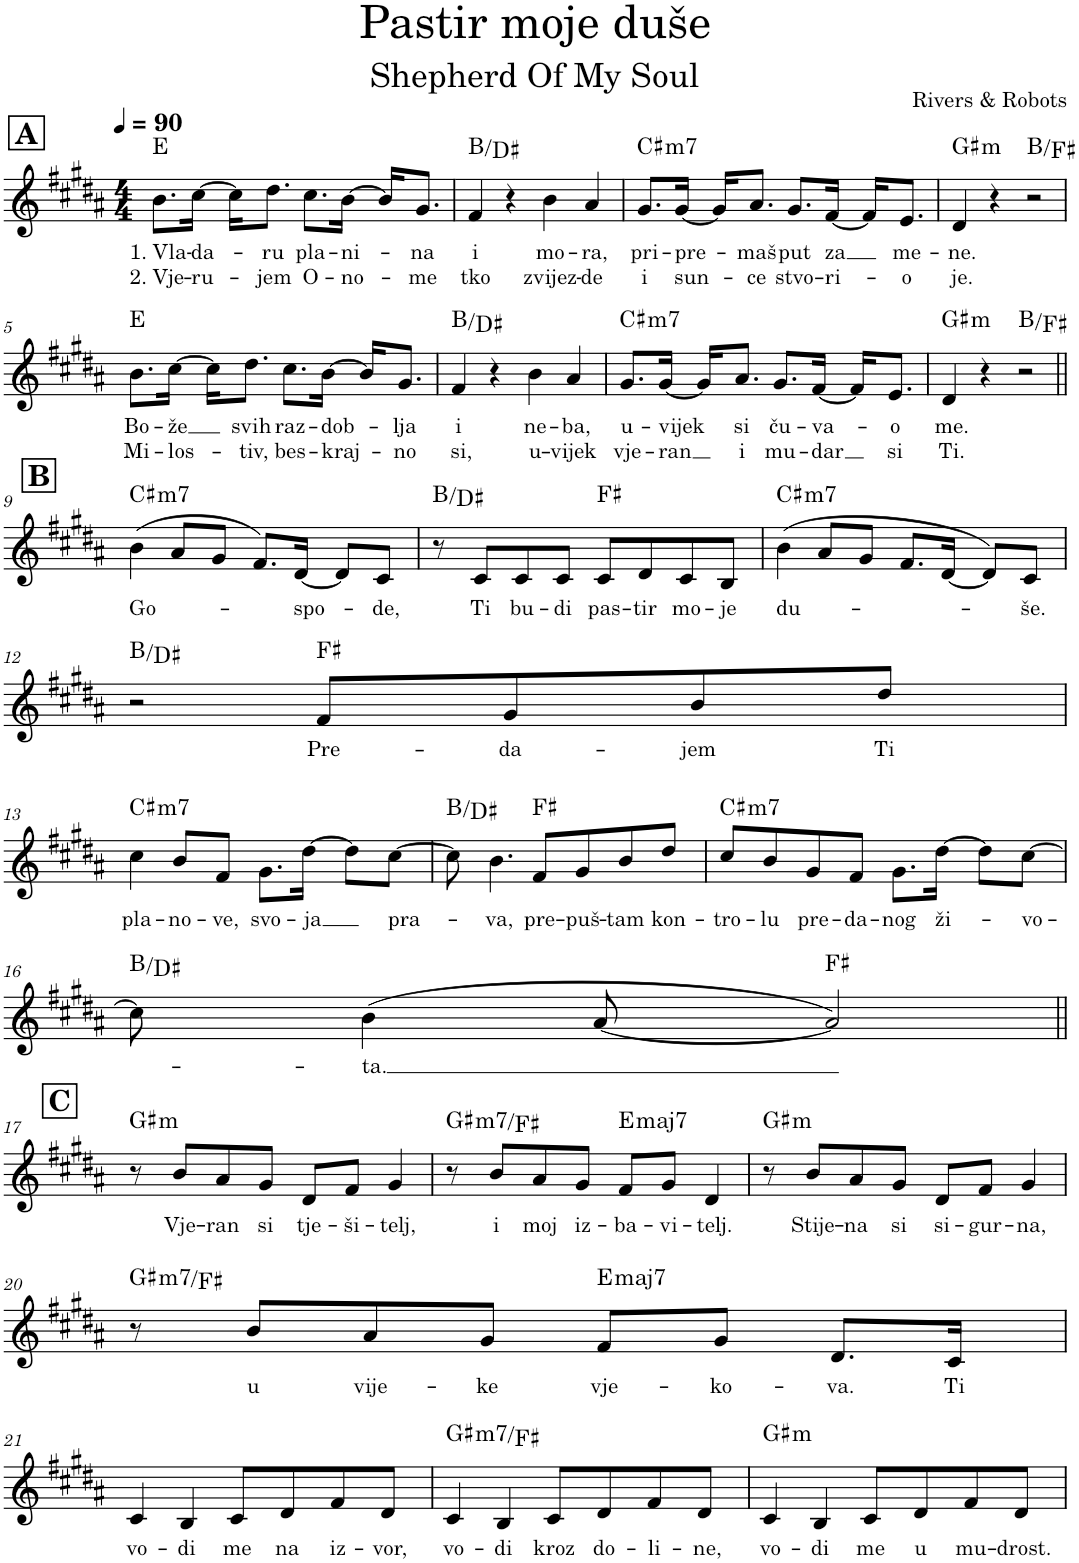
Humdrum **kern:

**kern	**text	**text	**harte
*part1	*part1	*part1	*part1
*staff1	*staff1	*staff1	*
*I"Piano, melodija	*	*	*
*I'Pno.	*	*	*
*clefG2	*	*	*
*k[f#c#g#d#a#]	*	*	*
*M4/4	*	*	*
*MM90	*	*	*
!!LO:REH:place=s1:a:B:cj:fs=14:t=A
=1	=1	=1	=1
!	!LO:LY:b	!LO:LY:b	!
8.b\L	1. Vla-	2. Vje-	E:maj
!	!LO:LY:b	!LO:LY:b	!
[16cc#\Jk	-da-	-ru-	.
16cc#\KL]	.	.	.
!	!LO:LY:b	!LO:LY:b	!
8.dd#\J	-ru	-jem	.
!	!LO:LY:b	!LO:LY:b	!
8.cc#\L	pla-	O-	.
!	!LO:LY:b	!LO:LY:b	!
[16b\Jk	-ni-	-no-	.
16b/KL]	.	.	.
!	!LO:LY:b	!LO:LY:b	!
8.g#/J	-na	-me	.
=2	=2	=2	=2
!	!LO:LY:b	!LO:LY:b	!
4f#/	i	tko	B:maj/3
4r	.	.	.
!	!LO:LY:b	!LO:LY:b	!
4b\	mo-	zvijez-	.
!	!LO:LY:b	!LO:LY:b	!
4a#/	-ra,	-de	.
=3	=3	=3	=3
!	!LO:LY:b	!LO:LY:b	!LO:H:kt=m7
8.g#/L	pri-	i	C#:min7
!	!LO:LY:b	!LO:LY:b	!
[16g#/Jk	-pre-	sun-	.
16g#/KL]	.	.	.
!	!LO:LY:b	!LO:LY:b	!
8.a#/J	-maš	-ce	.
!	!LO:LY:b	!LO:LY:b	!
8.g#/L	put	stvo-	.
!	!LO:LY:b	!LO:LY:b	!
[16f#/Jk	za	-ri-	.
16f#/KL]	.	.	.
!	!LO:LY:b	!LO:LY:b	!
8.e/J	me-	-o	.
=4	=4	=4	=4
!	!LO:LY:b	!LO:LY:b	!LO:H:kt=m
4d#/	-ne.	je.	G#:min
4r	.	.	.
2r	.	.	B:maj/5
!!LO:LB:g=z
=5	=5	=5	=5
!	!LO:LY:b	!LO:LY:b	!
8.b\L	Bo-	Mi-	E:maj
!	!LO:LY:b	!LO:LY:b	!
[16cc#\Jk	-že	-los-	.
16cc#\KL]	.	.	.
!	!LO:LY:b	!LO:LY:b	!
8.dd#\J	svih	-tiv,	.
!	!LO:LY:b	!LO:LY:b	!
8.cc#\L	raz-	bes-	.
!	!LO:LY:b	!LO:LY:b	!
[16b\Jk	-dob-	-kraj-	.
16b/KL]	.	.	.
!	!LO:LY:b	!LO:LY:b	!
8.g#/J	-lja	-no	.
=6	=6	=6	=6
!	!LO:LY:b	!LO:LY:b	!
4f#/	i	si,	B:maj/3
4r	.	.	.
!	!LO:LY:b	!LO:LY:b	!
4b\	ne-	u-	.
!	!LO:LY:b	!LO:LY:b	!
4a#/	-ba,	-vijek	.
=7	=7	=7	=7
!	!LO:LY:b	!LO:LY:b	!LO:H:kt=m7
8.g#/L	u-	vje-	C#:min7
!	!LO:LY:b	!LO:LY:b	!
[16g#/Jk	-vijek	-ran	.
16g#/KL]	.	.	.
!	!LO:LY:b	!LO:LY:b	!
8.a#/J	si	i	.
!	!LO:LY:b	!LO:LY:b	!
8.g#/L	ču-	mu-	.
!	!LO:LY:b	!LO:LY:b	!
[16f#/Jk	-va-	-dar	.
16f#/KL]	.	.	.
!	!LO:LY:b	!LO:LY:b	!
8.e/J	-o	si	.
=8	=8	=8	=8
!	!LO:LY:b	!LO:LY:b	!LO:H:kt=m
4d#/	me.	Ti.	G#:min
4r	.	.	.
2r	.	.	B:maj/5
!!LO:LB:g=z
!!LO:REH:place=s1:a:B:cj:fs=14:t=B
=9||	=9||	=9||	=9||
!	!LO:LY:b	!	!LO:H:kt=m7
(4b\	Go-	.	C#:min7
8a#/L	.	.	.
8g#/J	.	.	.
8.f#/L)	.	.	.
!	!LO:LY:b	!	!
[16d#/Jk	-spo-	.	.
8d#/L]	.	.	.
!	!LO:LY:b	!	!
8c#/J	-de,	.	.
=10	=10	=10	=10
8r	.	.	B:maj/3
!	!LO:LY:b	!	!
8c#/L	Ti	.	.
!	!LO:LY:b	!	!
8c#/	bu-	.	.
!	!LO:LY:b	!	!
8c#/J	-di	.	.
!	!LO:LY:b	!	!
8c#/L	pas-	.	F#:maj
!	!LO:LY:b	!	!
8d#/	-tir	.	.
!	!LO:LY:b	!	!
8c#/	mo-	.	.
!	!LO:LY:b	!	!
8B/J	-je	.	.
=11	=11	=11	=11
!	!LO:LY:b	!	!LO:H:kt=m7
(4b\	du-	.	C#:min7
8a#/L	.	.	.
8g#/J	.	.	.
8.f#/L	.	.	.
[16d#/Jk	.	.	.
8d#/L])	.	.	.
!	!LO:LY:b	!	!
8c#/J	-še.	.	.
!!LO:LB:g=z
=12	=12	=12	=12
2r	.	.	B:maj/3
!	!LO:LY:b	!	!
8f#/L	Pre-	.	F#:maj
!	!LO:LY:b	!	!
8g#/	-da-	.	.
!	!LO:LY:b	!	!
8b/	-jem	.	.
!	!LO:LY:b	!	!
8dd#/J	Ti	.	.
!!LO:LB:g=z
=13	=13	=13	=13
!	!LO:LY:b	!	!LO:H:kt=m7
4cc#\	pla-	.	C#:min7
!	!LO:LY:b	!	!
8b/L	-no-	.	.
!	!LO:LY:b	!	!
8f#/J	-ve,	.	.
!	!LO:LY:b	!	!
8.g#\L	svo-	.	.
!	!LO:LY:b	!	!
[16dd#\Jk	-ja	.	.
8dd#\L]	.	.	.
!	!LO:LY:b	!	!
[8cc#\J	pra-	.	.
=14	=14	=14	=14
8cc#\]	.	.	B:maj/3
!	!LO:LY:b	!	!
4.b\	-va,	.	.
!	!LO:LY:b	!	!
8f#/L	pre-	.	F#:maj
!	!LO:LY:b	!	!
8g#/	-puš-	.	.
!	!LO:LY:b	!	!
8b/	-tam	.	.
!	!LO:LY:b	!	!
8dd#/J	kon-	.	.
=15	=15	=15	=15
!	!LO:LY:b	!	!LO:H:kt=m7
8cc#/L	-tro-	.	C#:min7
!	!LO:LY:b	!	!
8b/	-lu	.	.
!	!LO:LY:b	!	!
8g#/	pre-	.	.
!	!LO:LY:b	!	!
8f#/J	-da-	.	.
!	!LO:LY:b	!	!
8.g#\L	-nog	.	.
!	!LO:LY:b	!	!
[16dd#\Jk	ži-	.	.
8dd#\L]	.	.	.
!	!LO:LY:b	!	!
[8cc#\J	-vo-	.	.
!!LO:LB:g=z
=16	=16	=16	=16
8cc#\]	.	.	B:maj/3
!	!LO:LY:b	!	!
(4b\	-ta.	.	.
[8a#/	.	.	.
2a#/])	.	.	F#:maj
!!LO:LB:g=z
!!LO:REH:place=s1:a:B:cj:fs=14:t=C
=17||	=17||	=17||	=17||
!	!	!	!LO:H:kt=m
8r	.	.	G#:min
!	!LO:LY:b	!	!
8b/L	Vje-	.	.
!	!LO:LY:b	!	!
8a#/	-ran	.	.
!	!LO:LY:b	!	!
8g#/J	si	.	.
!	!LO:LY:b	!	!
8d#/L	tje-	.	.
!	!LO:LY:b	!	!
8f#/J	-ši-	.	.
!	!LO:LY:b	!	!
4g#/	-telj,	.	.
=18	=18	=18	=18
!	!	!	!LO:H:kt=m7
8r	.	.	G#:min7/b7
!	!LO:LY:b	!	!
8b/L	i	.	.
!	!LO:LY:b	!	!
8a#/	moj	.	.
!	!LO:LY:b	!	!
8g#/J	iz-	.	.
!	!LO:LY:b	!	!LO:H:kt=maj7
8f#/L	-ba-	.	E:maj7
!	!LO:LY:b	!	!
8g#/J	-vi-	.	.
!	!LO:LY:b	!	!
4d#/	-telj.	.	.
=19	=19	=19	=19
!	!	!	!LO:H:kt=m
8r	.	.	G#:min
!	!LO:LY:b	!	!
8b/L	Stije-	.	.
!	!LO:LY:b	!	!
8a#/	-na	.	.
!	!LO:LY:b	!	!
8g#/J	si	.	.
!	!LO:LY:b	!	!
8d#/L	si-	.	.
!	!LO:LY:b	!	!
8f#/J	-gur-	.	.
!	!LO:LY:b	!	!
4g#/	-na,	.	.
!!LO:LB:g=z
=20	=20	=20	=20
!	!	!	!LO:H:kt=m7
8r	.	.	G#:min7/b7
!	!LO:LY:b	!	!
8b/L	u	.	.
!	!LO:LY:b	!	!
8a#/	vije-	.	.
!	!LO:LY:b	!	!
8g#/J	-ke	.	.
!	!LO:LY:b	!	!LO:H:kt=maj7
8f#/L	vje-	.	E:maj7
!	!LO:LY:b	!	!
8g#/J	-ko-	.	.
!	!LO:LY:b	!	!
8.d#/L	-va.	.	.
!	!LO:LY:b	!	!
16c#/Jk	Ti	.	.
!!LO:LB:g=z
=21	=21	=21	=21
!	!LO:LY:b	!	!LO:H:kt=N.C.
4c#/	vo-	.	N
!	!LO:LY:b	!	!
4B/	-di	.	.
!	!LO:LY:b	!	!
8c#/L	me	.	.
!	!LO:LY:b	!	!
8d#/	na	.	.
!	!LO:LY:b	!	!
8f#/	iz-	.	.
!	!LO:LY:b	!	!
8d#/J	-vor,	.	.
=22	=22	=22	=22
!	!LO:LY:b	!	!LO:H:kt=m7
4c#/	vo-	.	G#:min7/b7
!	!LO:LY:b	!	!
4B/	-di	.	.
!	!LO:LY:b	!	!
8c#/L	kroz	.	.
!	!LO:LY:b	!	!
8d#/	do-	.	.
!	!LO:LY:b	!	!
8f#/	-li-	.	.
!	!LO:LY:b	!	!
8d#/J	-ne,	.	.
=23	=23	=23	=23
!	!LO:LY:b	!	!LO:H:kt=m
4c#/	vo-	.	G#:min
!	!LO:LY:b	!	!
4B/	-di	.	.
!	!LO:LY:b	!	!
8c#/L	me	.	.
!	!LO:LY:b	!	!
8d#/	u	.	.
!	!LO:LY:b	!	!
8f#/	mu-	.	.
!	!LO:LY:b	!	!
8d#/J	-drost.	.	.
=	=	=	=
*-	*-	*-	*-
